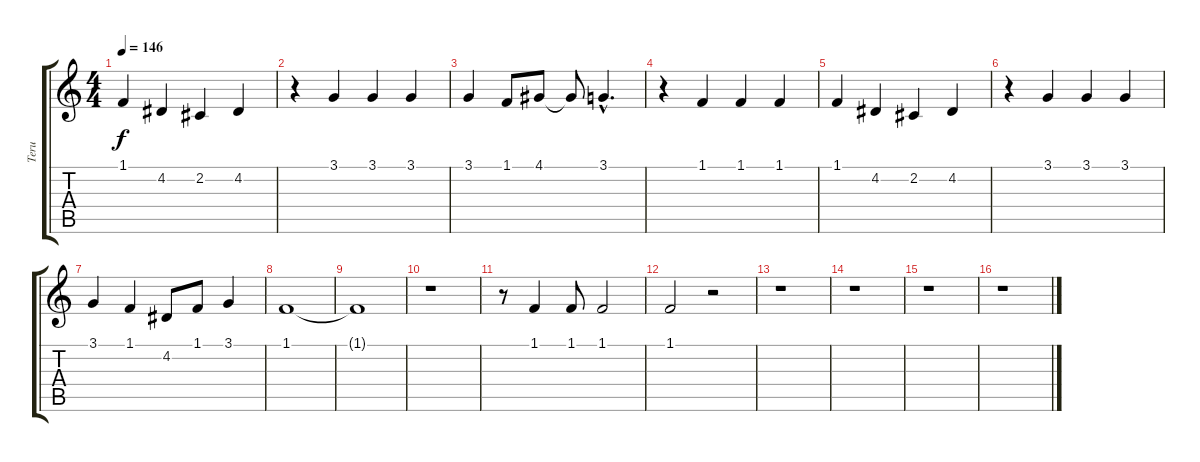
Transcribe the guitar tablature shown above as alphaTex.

\track ("Teru" "Teru") {instrument englishhorn}
\staff {score tabs}
\tuning (E4 B3 G3 D3 A2 E2) {hide}
\ts (4 4)
\tempo 146
\clef g2
\ks c
1.1.4{dy f} 4.2.4 2.2.4 4.2.4 |
r.4 3.1.4 3.1.4 3.1.4 |
3.1.4 1.1.8 4.1.8 4.1{t}.8 3.1{hac}.4{d} |
r.4 1.1.4 1.1.4 1.1.4 |
1.1.4 4.2.4 2.2.4 4.2.4 |
r.4 3.1.4 3.1.4 3.1.4 |
3.1.4 1.1.4 4.2.8 1.1.8 3.1.4 |
1.1.1 |
1.1{t}.1 |
r.1 |
r.8 1.1.4 1.1.8 1.1.2 |
1.1.2 r.2 |
r.1 |
r.1 |
r.1 |
r.1
